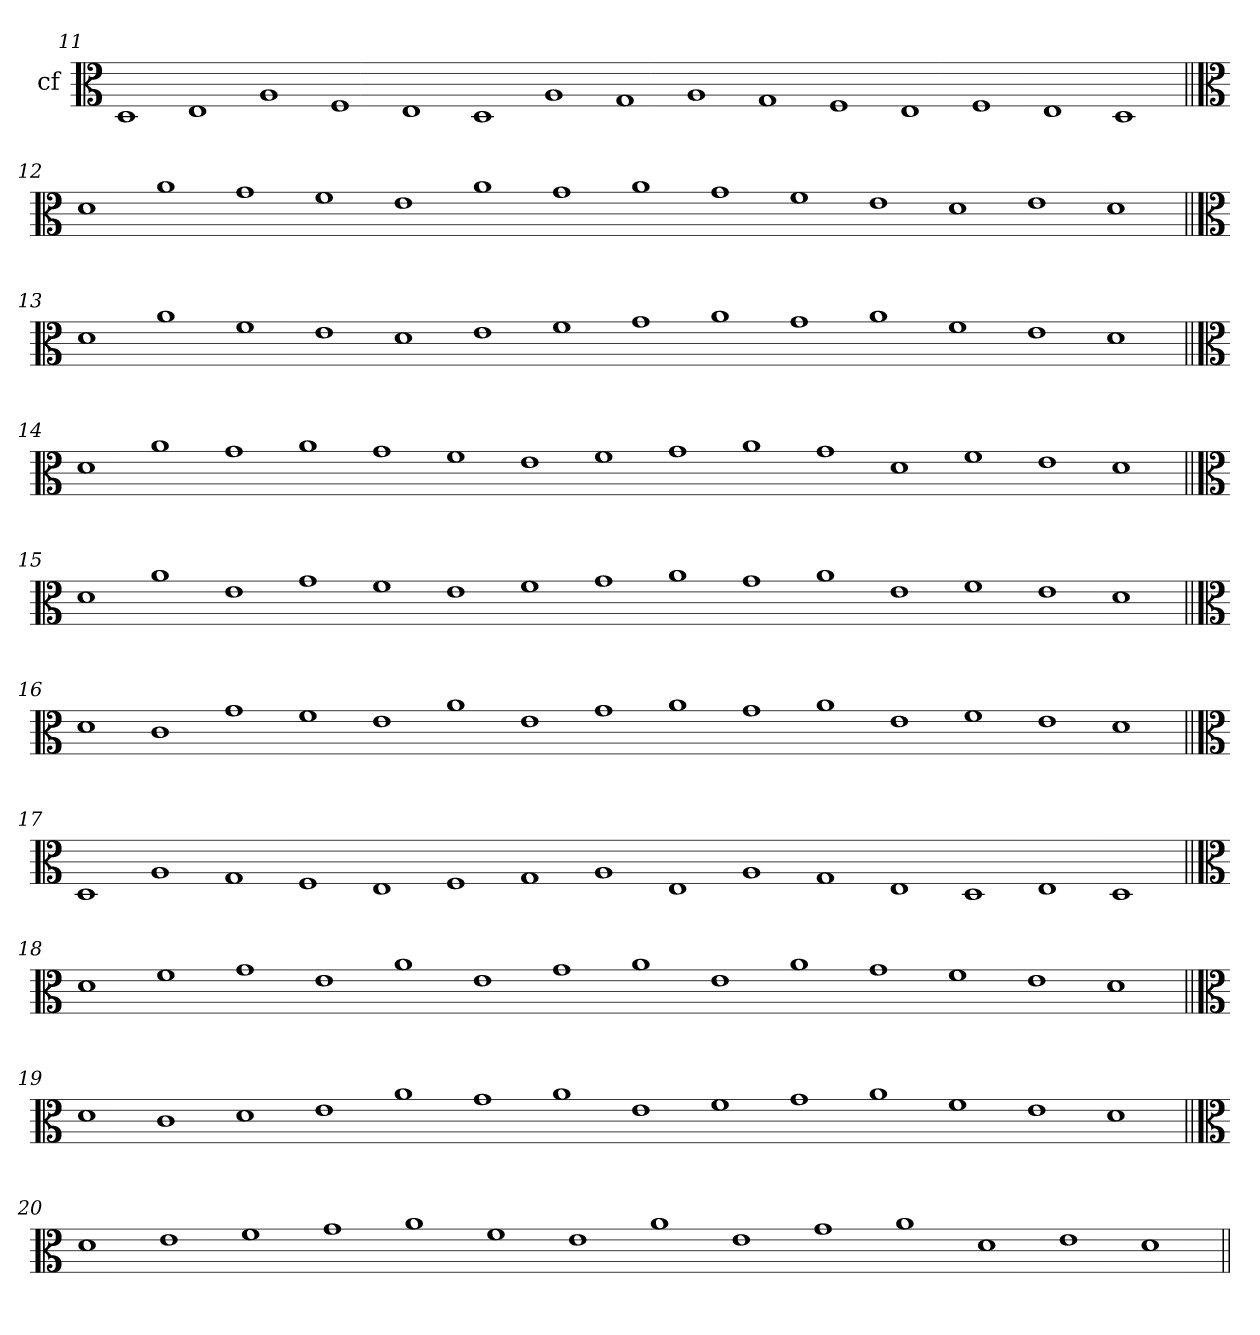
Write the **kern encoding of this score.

**kern
*part1
*staff1
*I"cf
!!LO:LB:g=z
*clefC3
*k[]
=11
1D
1E
1A
1F
1E
1D
1A
1G
1A
1G
1F
1E
1F
1E
1D
!!LO:LB:g=z
=12||
*clefC3
*k[]
1d
1a
1g
1f
1e
1a
1g
1a
1g
1f
1e
1d
1e
1d
!!LO:LB:g=z
=13||
*clefC3
*k[]
1d
1a
1f
1e
1d
1e
1f
1g
1a
1g
1a
1f
1e
1d
!!LO:LB:g=z
=14||
*clefC3
*k[]
1d
1a
1g
1a
1g
1f
1e
1f
1g
1a
1g
1d
1f
1e
1d
!!LO:LB:g=z
=15||
*clefC3
*k[]
1d
1a
1e
1g
1f
1e
1f
1g
1a
1g
1a
1e
1f
1e
1d
!!LO:LB:g=z
=16||
*clefC3
*k[]
1d
1c
1g
1f
1e
1a
1e
1g
1a
1g
1a
1e
1f
1e
1d
!!LO:LB:g=z
=17||
*clefC3
*k[]
1D
1A
1G
1F
1E
1F
1G
1A
1E
1A
1G
1E
1D
1E
1D
!!LO:LB:g=z
=18||
*clefC3
*k[]
1d
1f
1g
1e
1a
1e
1g
1a
1e
1a
1g
1f
1e
1d
!!LO:LB:g=z
=19||
*clefC3
*k[]
1d
1c
1d
1e
1a
1g
1a
1e
1f
1g
1a
1f
1e
1d
!!LO:LB:g=z
=20||
*clefC3
*k[]
1d
1e
1f
1g
1a
1f
1e
1a
1e
1g
1a
1d
1e
1d
=||
*-
